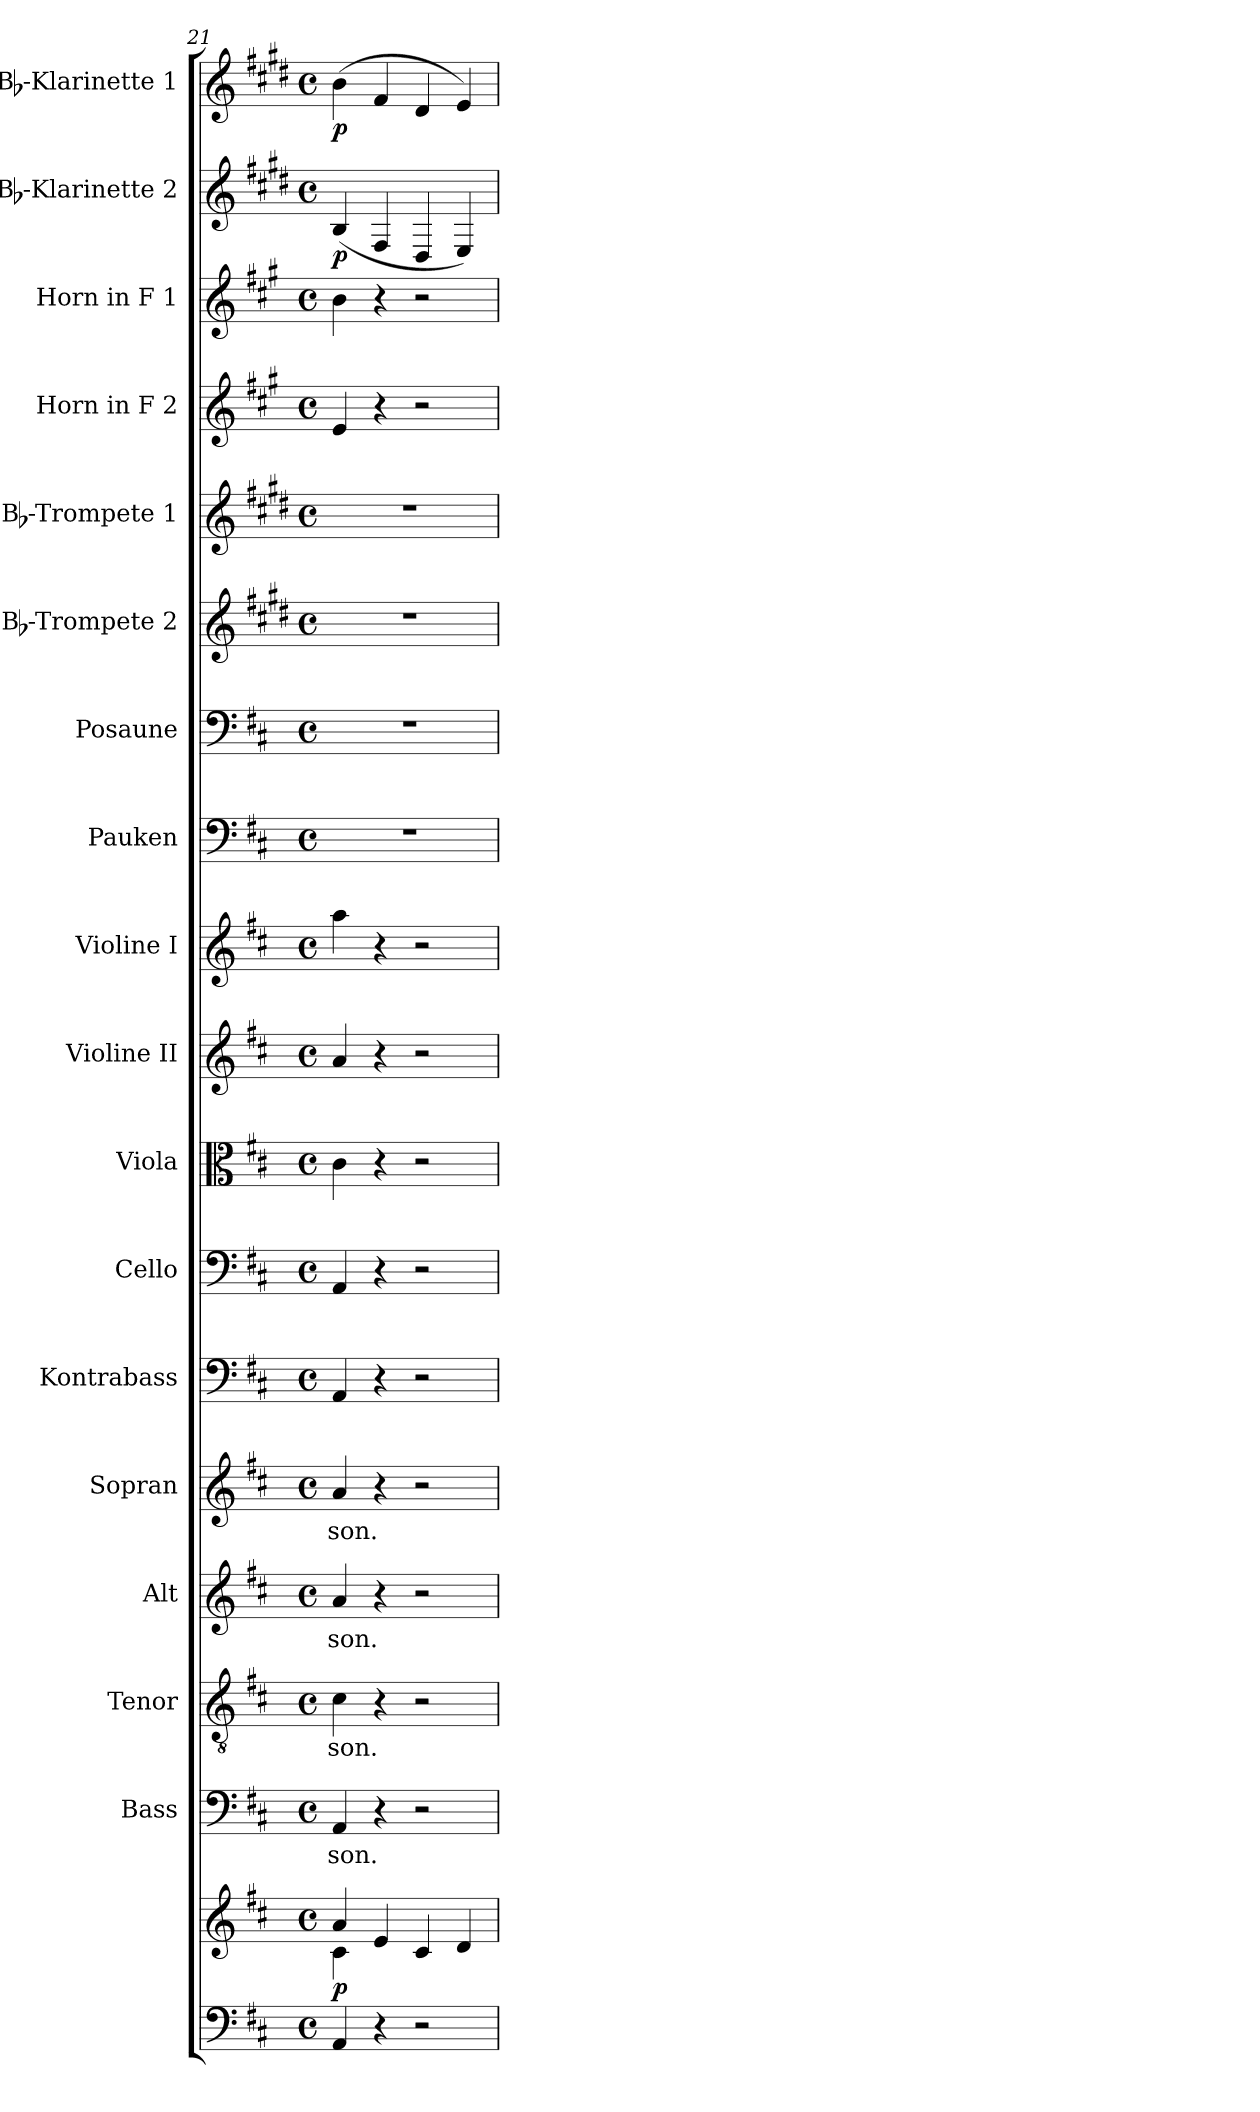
**kern	**kern	**dynam	**kern	**text	**kern	**text	**kern	**text	**kern	**text	**kern	**kern	**kern	**kern	**kern	**kern	**kern	**kern	**kern	**kern	**kern	**kern	**dynam	**kern	**dynam
*part18	*part18	*part18	*part17	*part17	*part16	*part16	*part15	*part15	*part14	*part14	*part13	*part12	*part11	*part10	*part9	*part8	*part7	*part6	*part5	*part4	*part3	*part2	*part2	*part1	*part1
*staff19	*staff18	*staff18/19	*staff17	*staff17	*staff16	*staff16	*staff15	*staff15	*staff14	*staff14	*staff13	*staff12	*staff11	*staff10	*staff9	*staff8	*staff7	*staff6	*staff5	*staff4	*staff3	*staff2	*staff2	*staff1	*staff1
*	*	*	*I"Bass	*	*I"Tenor	*	*I"Alt	*	*I"Sopran	*	*I"Kontrabass	*I"Cello	*I"Viola	*I"Violine II	*I"Violine I	*I"Pauken	*I"Posaune	*I"Bb-Trompete 2	*I"Bb-Trompete 1	*I"Horn in F 2	*I"Horn in F 1	*I"Bb-Klarinette 2	*	*I"Bb-Klarinette 1	*
*	*	*	*I'B.	*	*I'T.	*	*I'A.	*	*I'S.	*	*I'Kb.	*	*I'Vla.	*I'Vl. II	*I'Vl. I	*I'Pk.	*I'Pos.	*I'Bb Trp. 2	*I'Bb Trp. 1	*	*	*I'Bb Kl. 2	*	*I'Bb Kl. 1	*
*clefF4	*clefG2	*	*clefF4	*	*clefGv2	*	*clefG2	*	*clefG2	*	*clefF4	*clefF4	*clefC3	*clefG2	*clefG2	*clefF4	*clefF4	*clefG2	*clefG2	*clefG2	*clefG2	*clefG2	*	*clefG2	*
*	*	*	*	*	*	*	*	*	*	*	*ITrd7c12	*	*	*	*	*	*	*ITrd1c2	*ITrd1c2	*ITrd4c7	*ITrd4c7	*ITrd1c2	*	*ITrd1c2	*
*k[f#c#]	*k[f#c#]	*	*k[f#c#]	*	*k[f#c#]	*	*k[f#c#]	*	*k[f#c#]	*	*k[f#c#]	*k[f#c#]	*k[f#c#]	*k[f#c#]	*k[f#c#]	*k[f#c#]	*k[f#c#]	*k[f#c#]	*k[f#c#]	*k[f#c#]	*k[f#c#]	*k[f#c#]	*	*k[f#c#]	*
*D:	*D:	*	*D:	*	*D:	*	*D:	*	*D:	*	*D:	*D:	*D:	*D:	*D:	*D:	*D:	*D:	*D:	*D:	*D:	*D:	*	*D:	*
*M4/4	*M4/4	*	*M4/4	*	*M4/4	*	*M4/4	*	*M4/4	*	*M4/4	*M4/4	*M4/4	*M4/4	*M4/4	*M4/4	*M4/4	*M4/4	*M4/4	*M4/4	*M4/4	*M4/4	*	*M4/4	*
*met(c)	*met(c)	*	*met(c)	*	*met(c)	*	*met(c)	*	*met(c)	*	*met(c)	*met(c)	*met(c)	*met(c)	*met(c)	*met(c)	*met(c)	*met(c)	*met(c)	*met(c)	*met(c)	*met(c)	*	*met(c)	*
=21	=21	=21	=21	=21	=21	=21	=21	=21	=21	=21	=21	=21	=21	=21	=21	=21	=21	=21	=21	=21	=21	=21	=21	=21	=21
*	*^	*	*	*	*	*	*	*	*	*	*	*	*	*	*	*	*	*	*	*	*	*	*	*	*
!	!	!	!LO:DY:b	!	!LO:LY:b	!	!LO:LY:b	!	!LO:LY:b	!	!LO:LY:b	!	!	!	!	!	!	!	!	!	!	!	!	!LO:DY:b	!	!LO:DY:b
4AA/	4a/	4c#\	p	4AA/	-son.	4c#\	-son.	4a/	-son.	4a/	-son.	4AAA/	4AA/	4c#\	4a/	4aa\	1r	1r	1r	1r	4A/	4e\	(<4A/	p	(>4a\	p
4r	4e/	2.ryy	.	4r	.	4r	.	4r	.	4r	.	4r	4r	4r	4r	4r	.	.	.	.	4r	4r	4E/	.	4e/	.
2r	4c#/	.	.	2r	.	2r	.	2r	.	2r	.	2r	2r	2r	2r	2r	.	.	.	.	2r	2r	4C#/	.	4c#/	.
.	4d/	.	.	.	.	.	.	.	.	.	.	.	.	.	.	.	.	.	.	.	.	.	4D/)	.	4d/)	.
*	*v	*v	*	*	*	*	*	*	*	*	*	*	*	*	*	*	*	*	*	*	*	*	*	*	*	*
=	=	=	=	=	=	=	=	=	=	=	=	=	=	=	=	=	=	=	=	=	=	=	=	=	=
*-	*-	*-	*-	*-	*-	*-	*-	*-	*-	*-	*-	*-	*-	*-	*-	*-	*-	*-	*-	*-	*-	*-	*-	*-	*-
